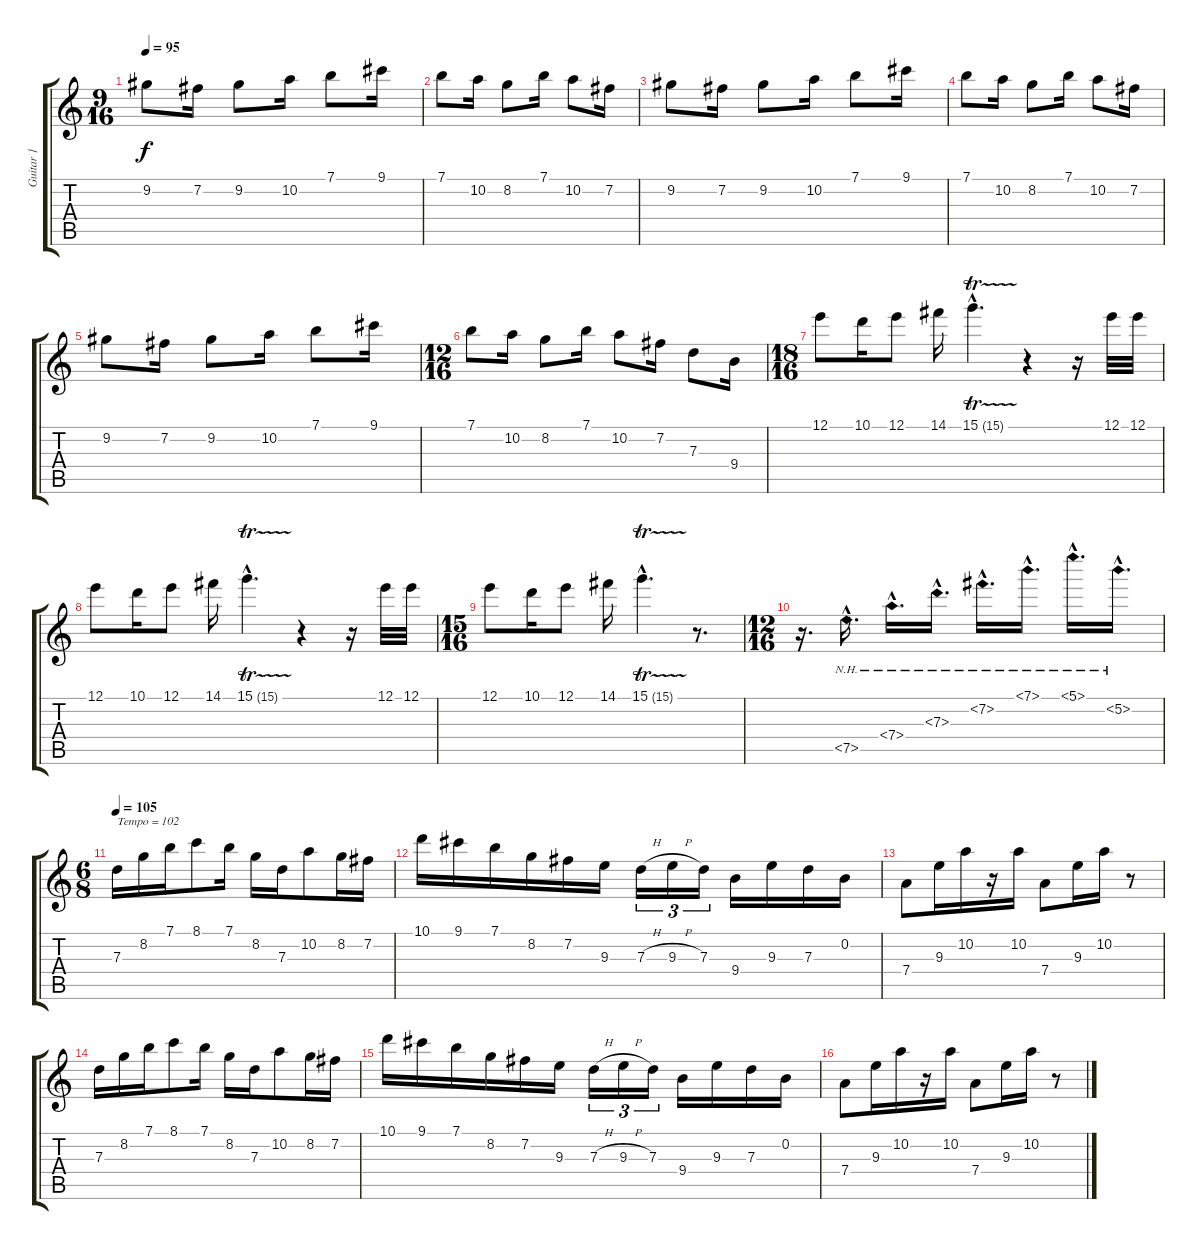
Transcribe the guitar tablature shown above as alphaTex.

\track ("Guitar 1" "Guitar 1") {instrument acousticguitarsteel}
\staff {score tabs}
\tuning (E4 B3 G3 D3 A2 E2) {hide}
\ts (9 16)
\tempo 95
\clef g2
\ks c
9.2.8{dy f} 7.2.16 9.2.8 10.2.16 7.1.8 9.1.16 |
7.1.8 10.2.16 8.2.8 7.1.16 10.2.8 7.2.16 |
9.2.8 7.2.16 9.2.8 10.2.16 7.1.8 9.1.16 |
7.1.8 10.2.16 8.2.8 7.1.16 10.2.8 7.2.16 |
9.2.8 7.2.16 9.2.8 10.2.16 7.1.8 9.1.16 |
\ts (12 16)
7.1.8 10.2.16 8.2.8 7.1.16 10.2.8 7.2.16 7.3.8 9.4.16 |
\ts (18 16)
12.1.8 10.1.16 12.1.8 14.1.16 15.1{tr (15 32) hac}.4{d} r.4 r.16 12.1.32 12.1.32 |
12.1.8 10.1.16 12.1.8 14.1.16 15.1{tr (15 32) hac}.4{d} r.4 r.16 12.1.32 12.1.32 |
\ts (15 16)
12.1.8 10.1.16 12.1.8 14.1.16 15.1{tr (15 32) hac}.4{d} r.8{d} |
\ts (12 16)
r.16{d} 7.5{nh hac}.16{d} 7.4{nh hac}.16{d} 7.3{nh hac}.16{d} 7.2{nh hac}.16{d} 7.1{nh hac}.16{d} 5.1{nh hac}.16{d} 5.2{nh hac}.16{d} |
\ts (6 8)
\tempo 105
7.3.16{txt "Tempo = 102"} 8.2.16 7.1.16 8.1.8 7.1.16 8.2.16 7.3.16 10.2.8 8.2.16 7.2.16 |
10.1.16 9.1.16 7.1.16 8.2.16 7.2.16 9.3.16 7.3{h}.16{tu (3 2)} 9.3{h}.16{tu (3 2)} 7.3.16{tu (3 2)} 9.4.16 9.3.16 7.3.16 0.2.16 |
7.4.8 9.3.16 10.2.16 r.16 10.2.16 7.4.8 9.3.16 10.2.16 r.8 |
7.3.16 8.2.16 7.1.16 8.1.8 7.1.16 8.2.16 7.3.16 10.2.8 8.2.16 7.2.16 |
10.1.16 9.1.16 7.1.16 8.2.16 7.2.16 9.3.16 7.3{h}.16{tu (3 2)} 9.3{h}.16{tu (3 2)} 7.3.16{tu (3 2)} 9.4.16 9.3.16 7.3.16 0.2.16 |
7.4.8 9.3.16 10.2.16 r.16 10.2.16 7.4.8 9.3.16 10.2.16 r.8
